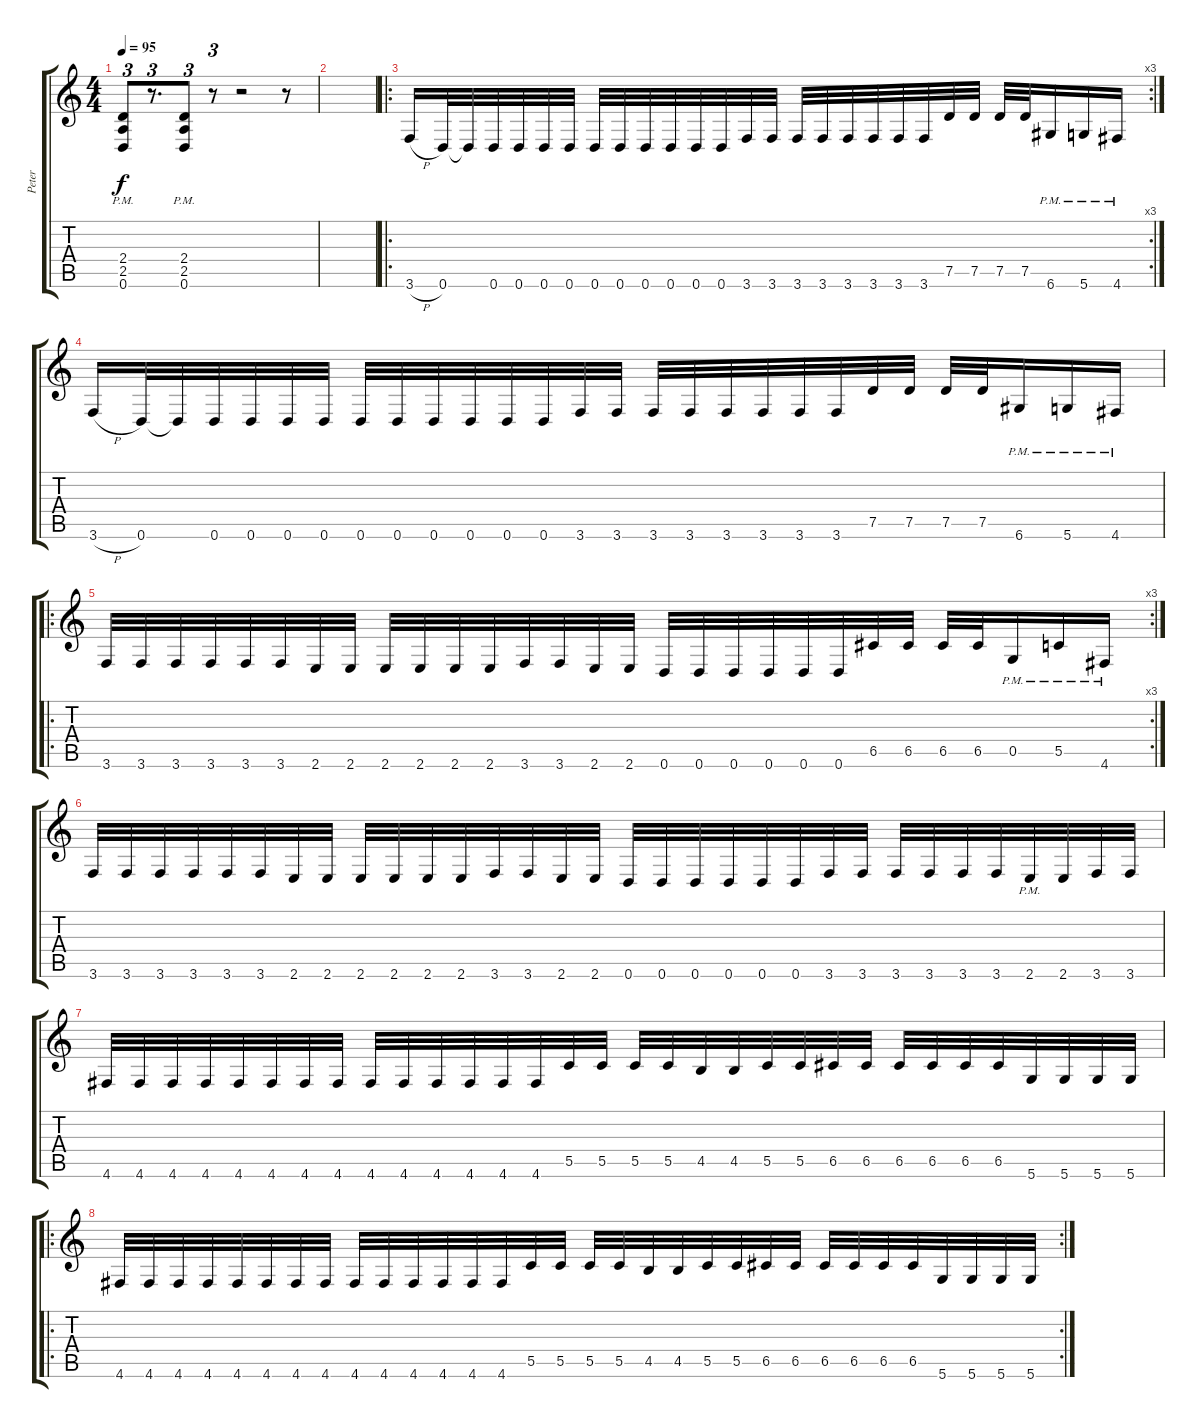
\track ("Peter" "Peter") {instrument overdrivenguitar}
\staff {score tabs}
\tuning (D4 A3 F3 C3 G2 D2) {hide}
\ts (4 4)
\tempo 95
\clef g2
\ks c
(2.4{pm} 2.5 0.6).8{tu (3 2) dy f} r.8{d tu (3 2)} (2.4{pm} 2.5 0.6).8{tu (3 2)} r.8{tu (3 2)} r.2 r.8 |
|
\ro
\rc 3
3.6{h}.16 0.6.32 0.6{t}.32 0.6.32 0.6.32 0.6.32 0.6.32 0.6.32 0.6.32 0.6.32 0.6.32 0.6.32 0.6.32 3.6.32 3.6.32 3.6.32 3.6.32 3.6.32 3.6.32 3.6.32 3.6.32 7.5.32 7.5.32 7.5.32 7.5.32 6.6{pm}.16 5.6{pm}.16 4.6{pm}.16 |
3.6{h}.16 0.6.32 0.6{t}.32 0.6.32 0.6.32 0.6.32 0.6.32 0.6.32 0.6.32 0.6.32 0.6.32 0.6.32 0.6.32 3.6.32 3.6.32 3.6.32 3.6.32 3.6.32 3.6.32 3.6.32 3.6.32 7.5.32 7.5.32 7.5.32 7.5.32 6.6{pm}.16 5.6{pm}.16 4.6{pm}.16 |
\ro
\rc 3
3.6.32 3.6.32 3.6.32 3.6.32 3.6.32 3.6.32 2.6.32 2.6.32 2.6.32 2.6.32 2.6.32 2.6.32 3.6.32 3.6.32 2.6.32 2.6.32 0.6.32 0.6.32 0.6.32 0.6.32 0.6.32 0.6.32 6.5.32 6.5.32 6.5.32 6.5.32 0.5{pm}.16 5.5{pm}.16 4.6{pm}.16 |
3.6.32 3.6.32 3.6.32 3.6.32 3.6.32 3.6.32 2.6.32 2.6.32 2.6.32 2.6.32 2.6.32 2.6.32 3.6.32 3.6.32 2.6.32 2.6.32 0.6.32 0.6.32 0.6.32 0.6.32 0.6.32 0.6.32 3.6.32 3.6.32 3.6.32 3.6.32 3.6.32 3.6.32 2.6{pm}.32 2.6.32 3.6.32 3.6.32 |
4.6.32 4.6.32 4.6.32 4.6.32 4.6.32 4.6.32 4.6.32 4.6.32 4.6.32 4.6.32 4.6.32 4.6.32 4.6.32 4.6.32 5.5.32 5.5.32 5.5.32 5.5.32 4.5.32 4.5.32 5.5.32 5.5.32 6.5.32 6.5.32 6.5.32 6.5.32 6.5.32 6.5.32 5.6.32 5.6.32 5.6.32 5.6.32 |
\ro
\rc 2
4.6.32 4.6.32 4.6.32 4.6.32 4.6.32 4.6.32 4.6.32 4.6.32 4.6.32 4.6.32 4.6.32 4.6.32 4.6.32 4.6.32 5.5.32 5.5.32 5.5.32 5.5.32 4.5.32 4.5.32 5.5.32 5.5.32 6.5.32 6.5.32 6.5.32 6.5.32 6.5.32 6.5.32 5.6.32 5.6.32 5.6.32 5.6.32
